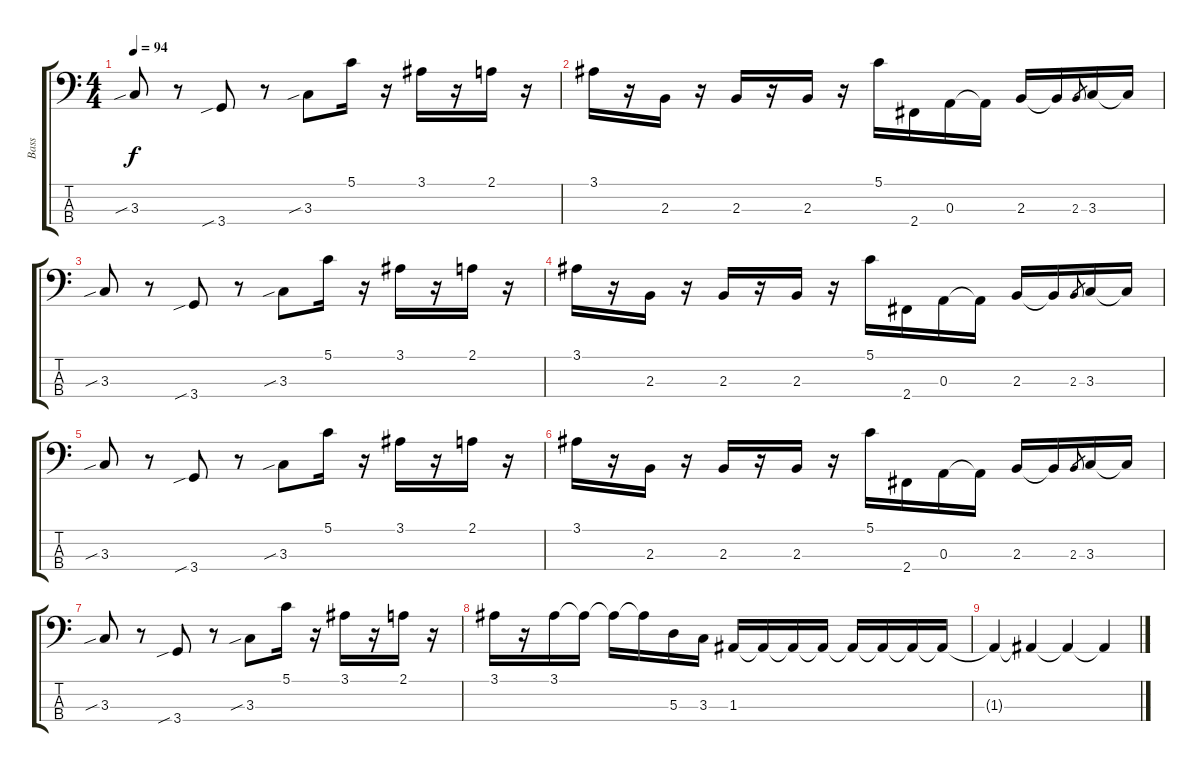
\track ("Bass" "Bass") {instrument electricbassfinger}
\staff {score tabs}
\tuning (G2 D2 A1 E1) {hide}
\ts (4 4)
\tempo 94
\clef f4
\ks c
3.3{sib}.8{dy f} r.8 3.4{sib}.8 r.8 3.3{sib}.8 5.1.16 r.16 3.1.16 r.16 2.1.16 r.16 |
3.1.16 r.16 2.3.16 r.16 2.3.16 r.16 2.3.16 r.16 5.1.16 2.4.16 0.3.16 0.3{t}.16 2.3.16 2.3{t}.16 2.3.8{gr} 3.3.16 3.3{t}.16 |
3.3{sib}.8 r.8 3.4{sib}.8 r.8 3.3{sib}.8 5.1.16 r.16 3.1.16 r.16 2.1.16 r.16 |
3.1.16 r.16 2.3.16 r.16 2.3.16 r.16 2.3.16 r.16 5.1.16 2.4.16 0.3.16 0.3{t}.16 2.3.16 2.3{t}.16 2.3.8{gr} 3.3.16 3.3{t}.16 |
3.3{sib}.8 r.8 3.4{sib}.8 r.8 3.3{sib}.8 5.1.16 r.16 3.1.16 r.16 2.1.16 r.16 |
3.1.16 r.16 2.3.16 r.16 2.3.16 r.16 2.3.16 r.16 5.1.16 2.4.16 0.3.16 0.3{t}.16 2.3.16 2.3{t}.16 2.3.8{gr} 3.3.16 3.3{t}.16 |
3.3{sib}.8 r.8 3.4{sib}.8 r.8 3.3{sib}.8 5.1.16 r.16 3.1.16 r.16 2.1.16 r.16 |
3.1.16 r.16 3.1.16 3.1{t}.16 3.1{t}.16 3.1{t}.16 5.3.16 3.3.16 1.3.16 1.3{t}.16 1.3{t}.16 1.3{t}.16 1.3{t}.16 1.3{t}.16 1.3{t}.16 1.3{t}.16 |
1.3{t}.4 1.3{t}.4 1.3{t}.4 1.3{t}.4
